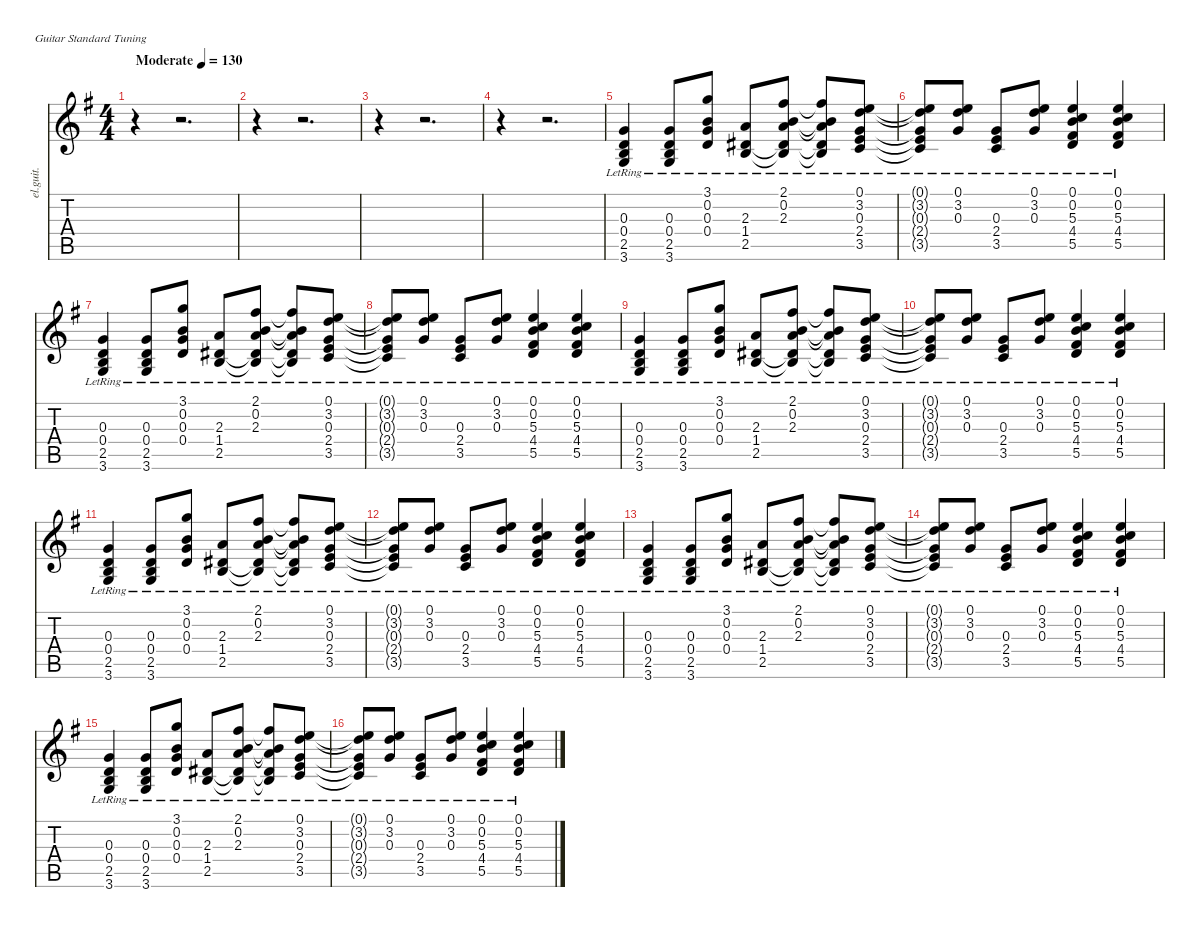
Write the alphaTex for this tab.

\defaultSystemsLayout 4
\hideDynamics
\bracketExtendMode nobrackets
\track ("Track 1" "el.guit.") {instrument electricguitarclean}
\staff {score tabs}
\tuning (E4 B3 G3 D3 A2 E2)
\ts (4 4)
\beaming (8 2 2 2 2)
\tempo (130 "Moderate")
\clef g2
\ks g
r.4{dy f instrument electricguitarclean beam Down} r.2{d beam Down} |
r.4{beam Down} r.2{d beam Down} |
r.4{beam Down} r.2{d beam Down} |
r.4{beam Down} r.2{d beam Down} |
(0.3{lr acc forcenatural} 0.4{lr acc forcenatural} 2.5{lr acc forcenatural} 3.6{lr acc forcenatural}).4{beam Up} (0.3{lr acc forcenatural} 0.4{lr acc forcenatural} 2.5{lr acc forcenatural} 3.6{lr acc forcenatural}).8{beam Up} (3.1{lr acc forcenatural} 0.2{lr acc forcenatural} 0.3{lr acc forcenatural} 0.4{lr acc forcenatural}).8{beam Up} (2.3{lr acc forcenatural} 1.4{lr acc #} 2.5{lr acc forcenatural}).8{beam Up} (2.1{lr acc #} 0.2{lr acc forcenatural} 2.3{lr acc forcenatural} 1.4{lr t acc #} 2.5{lr t acc forcenatural}).8{beam Up} (2.1{lr t acc #} 0.2{lr t acc forcenatural} 2.3{lr t acc forcenatural} 1.4{lr t acc #} 2.5{lr t acc forcenatural}).8{beam Up} (0.1{lr acc forcenatural} 3.2{lr acc forcenatural} 0.3{lr acc forcenatural} 2.4{lr acc forcenatural} 3.5{lr acc forcenatural}).8{beam Up} |
(0.1{lr t acc forcenatural} 3.2{lr t acc forcenatural} 0.3{lr t acc forcenatural} 2.4{lr t acc forcenatural} 3.5{lr t acc forcenatural}).8{beam Up} (0.1{lr acc forcenatural} 3.2{lr acc forcenatural} 0.3{lr acc forcenatural}).8{beam Up} (0.3{acc forcenatural} 2.4{lr acc forcenatural} 3.5{lr acc forcenatural}).8{beam Up} (0.1{lr acc forcenatural} 3.2{lr acc forcenatural} 0.3{lr acc forcenatural}).8{beam Up} (0.1{lr acc forcenatural} 0.2{lr acc forcenatural} 5.3{lr acc forcenatural} 4.4{lr acc #} 5.5{lr acc forcenatural}).4{beam Up} (0.1{lr acc forcenatural} 0.2{lr acc forcenatural} 5.3{lr acc forcenatural} 4.4{lr acc #} 5.5{lr acc forcenatural}).4{beam Up} |
(0.3{lr acc forcenatural} 0.4{lr acc forcenatural} 2.5{lr acc forcenatural} 3.6{lr acc forcenatural}).4{beam Up} (0.3{lr acc forcenatural} 0.4{lr acc forcenatural} 2.5{lr acc forcenatural} 3.6{lr acc forcenatural}).8{beam Up} (3.1{lr acc forcenatural} 0.2{lr acc forcenatural} 0.3{lr acc forcenatural} 0.4{lr acc forcenatural}).8{beam Up} (2.3{lr acc forcenatural} 1.4{lr acc #} 2.5{lr acc forcenatural}).8{beam Up} (2.1{lr acc #} 0.2{lr acc forcenatural} 2.3{lr acc forcenatural} 1.4{lr t acc #} 2.5{lr t acc forcenatural}).8{beam Up} (2.1{lr t acc #} 0.2{lr t acc forcenatural} 2.3{lr t acc forcenatural} 1.4{lr t acc #} 2.5{lr t acc forcenatural}).8{beam Up} (0.1{lr acc forcenatural} 3.2{lr acc forcenatural} 0.3{lr acc forcenatural} 2.4{lr acc forcenatural} 3.5{lr acc forcenatural}).8{beam Up} |
(0.1{lr t acc forcenatural} 3.2{lr t acc forcenatural} 0.3{lr t acc forcenatural} 2.4{lr t acc forcenatural} 3.5{lr t acc forcenatural}).8{beam Up} (0.1{lr acc forcenatural} 3.2{lr acc forcenatural} 0.3{lr acc forcenatural}).8{beam Up} (0.3{acc forcenatural} 2.4{lr acc forcenatural} 3.5{lr acc forcenatural}).8{beam Up} (0.1{lr acc forcenatural} 3.2{lr acc forcenatural} 0.3{lr acc forcenatural}).8{beam Up} (0.1{lr acc forcenatural} 0.2{lr acc forcenatural} 5.3{lr acc forcenatural} 4.4{lr acc #} 5.5{lr acc forcenatural}).4{beam Up} (0.1{lr acc forcenatural} 0.2{lr acc forcenatural} 5.3{lr acc forcenatural} 4.4{lr acc #} 5.5{lr acc forcenatural}).4{beam Up} |
(0.3{lr acc forcenatural} 0.4{lr acc forcenatural} 2.5{lr acc forcenatural} 3.6{lr acc forcenatural}).4{beam Up} (0.3{lr acc forcenatural} 0.4{lr acc forcenatural} 2.5{lr acc forcenatural} 3.6{lr acc forcenatural}).8{beam Up} (3.1{lr acc forcenatural} 0.2{lr acc forcenatural} 0.3{lr acc forcenatural} 0.4{lr acc forcenatural}).8{beam Up} (2.3{lr acc forcenatural} 1.4{lr acc #} 2.5{lr acc forcenatural}).8{beam Up} (2.1{lr acc #} 0.2{lr acc forcenatural} 2.3{lr acc forcenatural} 1.4{lr t acc #} 2.5{lr t acc forcenatural}).8{beam Up} (2.1{lr t acc #} 0.2{lr t acc forcenatural} 2.3{lr t acc forcenatural} 1.4{lr t acc #} 2.5{lr t acc forcenatural}).8{beam Up} (0.1{lr acc forcenatural} 3.2{lr acc forcenatural} 0.3{lr acc forcenatural} 2.4{lr acc forcenatural} 3.5{lr acc forcenatural}).8{beam Up} |
(0.1{lr t acc forcenatural} 3.2{lr t acc forcenatural} 0.3{lr t acc forcenatural} 2.4{lr t acc forcenatural} 3.5{lr t acc forcenatural}).8{beam Up} (0.1{lr acc forcenatural} 3.2{lr acc forcenatural} 0.3{lr acc forcenatural}).8{beam Up} (0.3{acc forcenatural} 2.4{lr acc forcenatural} 3.5{lr acc forcenatural}).8{beam Up} (0.1{lr acc forcenatural} 3.2{lr acc forcenatural} 0.3{lr acc forcenatural}).8{beam Up} (0.1{lr acc forcenatural} 0.2{lr acc forcenatural} 5.3{lr acc forcenatural} 4.4{lr acc #} 5.5{lr acc forcenatural}).4{beam Up} (0.1{lr acc forcenatural} 0.2{lr acc forcenatural} 5.3{lr acc forcenatural} 4.4{lr acc #} 5.5{lr acc forcenatural}).4{beam Up} |
(0.3{lr acc forcenatural} 0.4{lr acc forcenatural} 2.5{lr acc forcenatural} 3.6{lr acc forcenatural}).4{beam Up} (0.3{lr acc forcenatural} 0.4{lr acc forcenatural} 2.5{lr acc forcenatural} 3.6{lr acc forcenatural}).8{beam Up} (3.1{lr acc forcenatural} 0.2{lr acc forcenatural} 0.3{lr acc forcenatural} 0.4{lr acc forcenatural}).8{beam Up} (2.3{lr acc forcenatural} 1.4{lr acc #} 2.5{lr acc forcenatural}).8{beam Up} (2.1{lr acc #} 0.2{lr acc forcenatural} 2.3{lr acc forcenatural} 1.4{lr t acc #} 2.5{lr t acc forcenatural}).8{beam Up} (2.1{lr t acc #} 0.2{lr t acc forcenatural} 2.3{lr t acc forcenatural} 1.4{lr t acc #} 2.5{lr t acc forcenatural}).8{beam Up} (0.1{lr acc forcenatural} 3.2{lr acc forcenatural} 0.3{lr acc forcenatural} 2.4{lr acc forcenatural} 3.5{lr acc forcenatural}).8{beam Up} |
(0.1{lr t acc forcenatural} 3.2{lr t acc forcenatural} 0.3{lr t acc forcenatural} 2.4{lr t acc forcenatural} 3.5{lr t acc forcenatural}).8{beam Up} (0.1{lr acc forcenatural} 3.2{lr acc forcenatural} 0.3{lr acc forcenatural}).8{beam Up} (0.3{acc forcenatural} 2.4{lr acc forcenatural} 3.5{lr acc forcenatural}).8{beam Up} (0.1{lr acc forcenatural} 3.2{lr acc forcenatural} 0.3{lr acc forcenatural}).8{beam Up} (0.1{lr acc forcenatural} 0.2{lr acc forcenatural} 5.3{lr acc forcenatural} 4.4{lr acc #} 5.5{lr acc forcenatural}).4{beam Up} (0.1{lr acc forcenatural} 0.2{lr acc forcenatural} 5.3{lr acc forcenatural} 4.4{lr acc #} 5.5{lr acc forcenatural}).4{beam Up} |
(0.3{lr acc forcenatural} 0.4{lr acc forcenatural} 2.5{lr acc forcenatural} 3.6{lr acc forcenatural}).4{beam Up} (0.3{lr acc forcenatural} 0.4{lr acc forcenatural} 2.5{lr acc forcenatural} 3.6{lr acc forcenatural}).8{beam Up} (3.1{lr acc forcenatural} 0.2{lr acc forcenatural} 0.3{lr acc forcenatural} 0.4{lr acc forcenatural}).8{beam Up} (2.3{lr acc forcenatural} 1.4{lr acc #} 2.5{lr acc forcenatural}).8{beam Up} (2.1{lr acc #} 0.2{lr acc forcenatural} 2.3{lr acc forcenatural} 1.4{lr t acc #} 2.5{lr t acc forcenatural}).8{beam Up} (2.1{lr t acc #} 0.2{lr t acc forcenatural} 2.3{lr t acc forcenatural} 1.4{lr t acc #} 2.5{lr t acc forcenatural}).8{beam Up} (0.1{lr acc forcenatural} 3.2{lr acc forcenatural} 0.3{lr acc forcenatural} 2.4{lr acc forcenatural} 3.5{lr acc forcenatural}).8{beam Up} |
(0.1{lr t acc forcenatural} 3.2{lr t acc forcenatural} 0.3{lr t acc forcenatural} 2.4{lr t acc forcenatural} 3.5{lr t acc forcenatural}).8{beam Up} (0.1{lr acc forcenatural} 3.2{lr acc forcenatural} 0.3{lr acc forcenatural}).8{beam Up} (0.3{acc forcenatural} 2.4{lr acc forcenatural} 3.5{lr acc forcenatural}).8{beam Up} (0.1{lr acc forcenatural} 3.2{lr acc forcenatural} 0.3{lr acc forcenatural}).8{beam Up} (0.1{lr acc forcenatural} 0.2{lr acc forcenatural} 5.3{lr acc forcenatural} 4.4{lr acc #} 5.5{lr acc forcenatural}).4{beam Up} (0.1{lr acc forcenatural} 0.2{lr acc forcenatural} 5.3{lr acc forcenatural} 4.4{lr acc #} 5.5{lr acc forcenatural}).4{beam Up} |
(0.3{lr acc forcenatural} 0.4{lr acc forcenatural} 2.5{lr acc forcenatural} 3.6{lr acc forcenatural}).4{beam Up} (0.3{lr acc forcenatural} 0.4{lr acc forcenatural} 2.5{lr acc forcenatural} 3.6{lr acc forcenatural}).8{beam Up} (3.1{lr acc forcenatural} 0.2{lr acc forcenatural} 0.3{lr acc forcenatural} 0.4{lr acc forcenatural}).8{beam Up} (2.3{lr acc forcenatural} 1.4{lr acc #} 2.5{lr acc forcenatural}).8{beam Up} (2.1{lr acc #} 0.2{lr acc forcenatural} 2.3{lr acc forcenatural} 1.4{lr t acc #} 2.5{lr t acc forcenatural}).8{beam Up} (2.1{lr t acc #} 0.2{lr t acc forcenatural} 2.3{lr t acc forcenatural} 1.4{lr t acc #} 2.5{lr t acc forcenatural}).8{beam Up} (0.1{lr acc forcenatural} 3.2{lr acc forcenatural} 0.3{lr acc forcenatural} 2.4{lr acc forcenatural} 3.5{lr acc forcenatural}).8{beam Up} |
(0.1{lr t acc forcenatural} 3.2{lr t acc forcenatural} 0.3{lr t acc forcenatural} 2.4{lr t acc forcenatural} 3.5{lr t acc forcenatural}).8{beam Up} (0.1{lr acc forcenatural} 3.2{lr acc forcenatural} 0.3{lr acc forcenatural}).8{beam Up} (0.3{acc forcenatural} 2.4{lr acc forcenatural} 3.5{lr acc forcenatural}).8{beam Up} (0.1{lr acc forcenatural} 3.2{lr acc forcenatural} 0.3{lr acc forcenatural}).8{beam Up} (0.1{lr acc forcenatural} 0.2{lr acc forcenatural} 5.3{lr acc forcenatural} 4.4{lr acc #} 5.5{lr acc forcenatural}).4{beam Up} (0.1{lr acc forcenatural} 0.2{lr acc forcenatural} 5.3{lr acc forcenatural} 4.4{lr acc #} 5.5{lr acc forcenatural}).4{beam Up}
